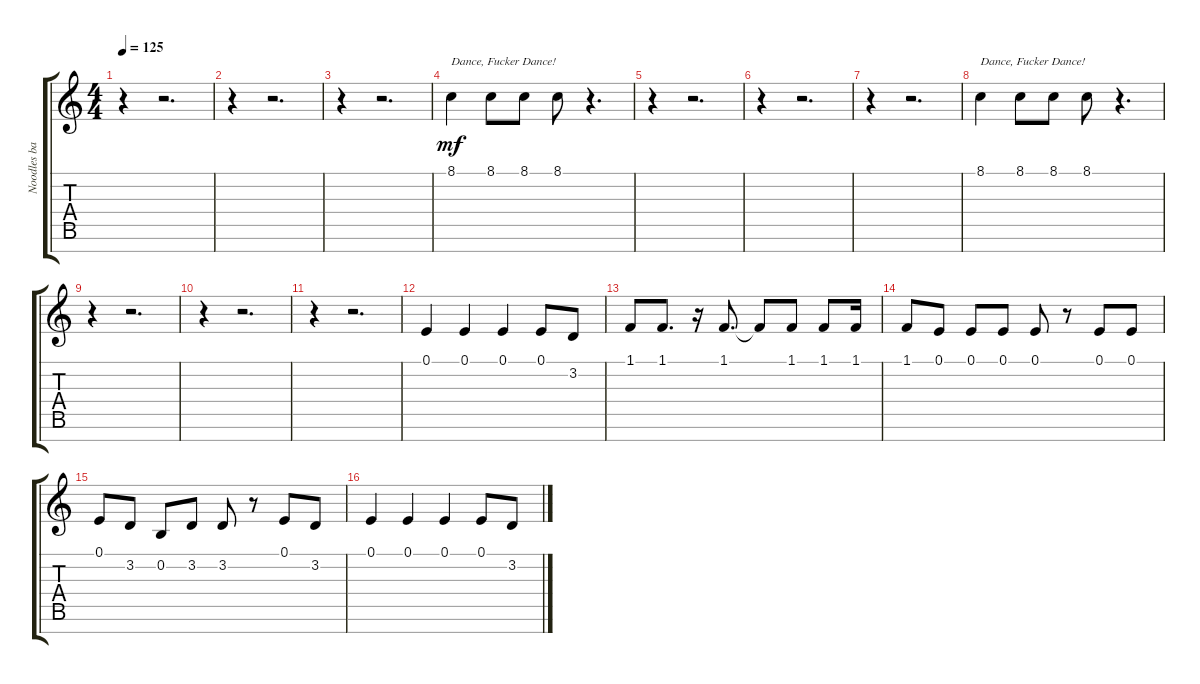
\track ("Noodles back Vocal" "Noodles ba") {instrument englishhorn}
\staff {score tabs}
\tuning (E4 B3 G3 D3 A2 E2 B1) {hide}
\ts (4 4)
\tempo 125
\clef g2
\ks c
r.4{dy mf} r.2{d} |
r.4 r.2{d} |
r.4 r.2{d} |
8.1.4{txt "Dance, Fucker Dance!"} 8.1.8 8.1.8 8.1.8 r.4{d} |
r.4 r.2{d} |
r.4 r.2{d} |
r.4 r.2{d} |
8.1.4{txt "Dance, Fucker Dance!"} 8.1.8 8.1.8 8.1.8 r.4{d} |
r.4 r.2{d} |
r.4 r.2{d} |
r.4 r.2{d} |
0.1.4 0.1.4 0.1.4 0.1.8 3.2.8 |
1.1.8 1.1.8{d} r.16 1.1.8{d} 1.1{t}.8 1.1.8 1.1.8 1.1.16 |
1.1.8 0.1.8 0.1.8 0.1.8 0.1.8 r.8 0.1.8 0.1.8 |
0.1.8 3.2.8 0.2.8 3.2.8 3.2.8 r.8 0.1.8 3.2.8 |
0.1.4 0.1.4 0.1.4 0.1.8 3.2.8
